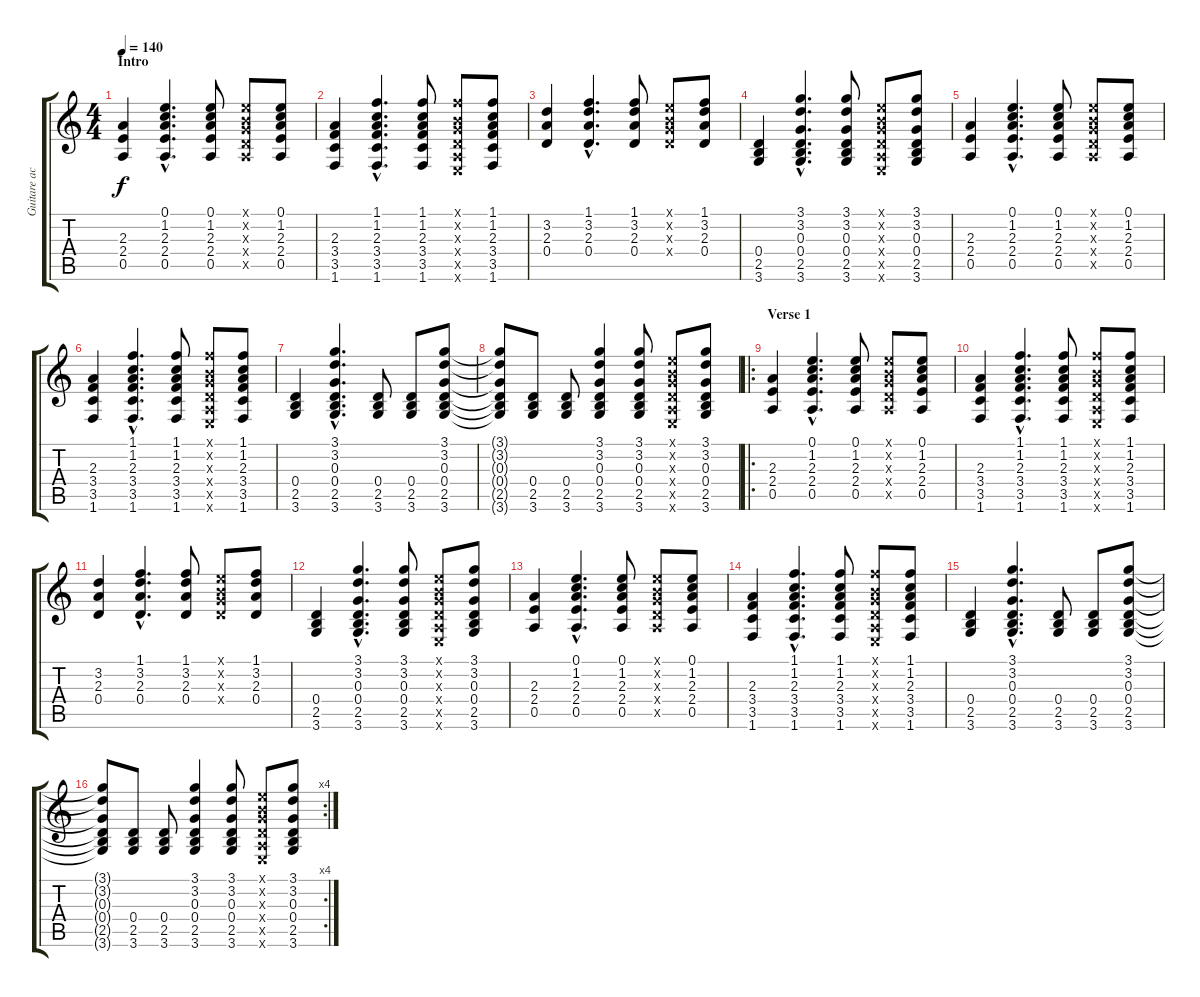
\track ("Guitare acoustique" "Guitare ac") {instrument acousticguitarsteel}
\staff {score tabs}
\tuning (E4 B3 G3 D3 A2 E2) {hide}
\ts (4 4)
\section ("" "Intro")
\tempo 140
\clef g2
\ks c
(2.3 2.4 0.5).4{dy f instrument acousticguitarsteel} (0.1{hac} 1.2{hac} 2.3{hac} 2.4{hac} 0.5{hac}).4{d} (0.1 1.2 2.3 2.4 0.5).8 (0.1{x} 0.2{x} 0.3{x} 0.4{x} 0.5{x}).8 (0.1 1.2 2.3 2.4 0.5).8 |
(2.3 3.4 3.5 1.6).4 (1.1{hac} 1.2{hac} 2.3{hac} 3.4{hac} 3.5{hac} 1.6{hac}).4{d} (1.1 1.2 2.3 3.4 3.5 1.6).8 (1.1{x} 0.2{x} 0.3{x} 0.4{x} 0.5{x} 0.6{x}).8 (1.1 1.2 2.3 3.4 3.5 1.6).8 |
(3.2 2.3 0.4).4 (1.1{hac} 3.2{hac} 2.3{hac} 0.4{hac}).4{d} (1.1 3.2 2.3 0.4).8 (0.1{x} 0.2{x} 0.3{x} 0.4{x}).8 (1.1 3.2 2.3 0.4).8 |
(0.4 2.5 3.6).4 (3.1{hac} 3.2{hac} 0.3{hac} 0.4{hac} 2.5{hac} 3.6{hac}).4{d} (3.1 3.2 0.3 0.4 2.5 3.6).8 (0.1{x} 0.2{x} 0.3{x} 0.4{x} 0.5{x} 0.6{x}).8 (3.1 3.2 0.3 0.4 2.5 3.6).8 |
(2.3 2.4 0.5).4 (0.1{hac} 1.2{hac} 2.3{hac} 2.4{hac} 0.5{hac}).4{d} (0.1 1.2 2.3 2.4 0.5).8 (0.1{x} 0.2{x} 0.3{x} 0.4{x} 0.5{x}).8 (0.1 1.2 2.3 2.4 0.5).8 |
(2.3 3.4 3.5 1.6).4 (1.1{hac} 1.2{hac} 2.3{hac} 3.4{hac} 3.5{hac} 1.6{hac}).4{d} (1.1 1.2 2.3 3.4 3.5 1.6).8 (1.1{x} 0.2{x} 0.3{x} 0.4{x} 0.5{x} 0.6{x}).8 (1.1 1.2 2.3 3.4 3.5 1.6).8 |
(0.4 2.5 3.6).4 (3.1{hac} 3.2{hac} 0.3{hac} 0.4{hac} 2.5{hac} 3.6{hac}).4{d} (0.4 2.5 3.6).8 (0.4 2.5 3.6).8 (3.1 3.2 0.3 0.4 2.5 3.6).8 |
(3.1{t} 3.2{t} 0.3{t} 0.4{t} 2.5{t} 3.6{t}).8 (0.4 2.5 3.6).8 (0.4 2.5 3.6).8 (3.1 3.2 0.3 0.4 2.5 3.6).4 (3.1 3.2 0.3 0.4 2.5 3.6).8 (0.1{x} 0.2{x} 0.3{x} 0.4{x} 0.5{x} 0.6{x}).8 (3.1 3.2 0.3 0.4 2.5 3.6).8 |
\ro
\section ("" "Verse 1")
(2.3 2.4 0.5).4 (0.1{hac} 1.2{hac} 2.3{hac} 2.4{hac} 0.5{hac}).4{d} (0.1 1.2 2.3 2.4 0.5).8 (0.1{x} 0.2{x} 0.3{x} 0.4{x} 0.5{x}).8 (0.1 1.2 2.3 2.4 0.5).8 |
(2.3 3.4 3.5 1.6).4 (1.1{hac} 1.2{hac} 2.3{hac} 3.4{hac} 3.5{hac} 1.6{hac}).4{d} (1.1 1.2 2.3 3.4 3.5 1.6).8 (1.1{x} 0.2{x} 0.3{x} 0.4{x} 0.5{x} 0.6{x}).8 (1.1 1.2 2.3 3.4 3.5 1.6).8 |
(3.2 2.3 0.4).4 (1.1{hac} 3.2{hac} 2.3{hac} 0.4{hac}).4{d} (1.1 3.2 2.3 0.4).8 (0.1{x} 0.2{x} 0.3{x} 0.4{x}).8 (1.1 3.2 2.3 0.4).8 |
(0.4 2.5 3.6).4 (3.1{hac} 3.2{hac} 0.3{hac} 0.4{hac} 2.5{hac} 3.6{hac}).4{d} (3.1 3.2 0.3 0.4 2.5 3.6).8 (0.1{x} 0.2{x} 0.3{x} 0.4{x} 0.5{x} 0.6{x}).8 (3.1 3.2 0.3 0.4 2.5 3.6).8 |
(2.3 2.4 0.5).4 (0.1{hac} 1.2{hac} 2.3{hac} 2.4{hac} 0.5{hac}).4{d} (0.1 1.2 2.3 2.4 0.5).8 (0.1{x} 0.2{x} 0.3{x} 0.4{x} 0.5{x}).8 (0.1 1.2 2.3 2.4 0.5).8 |
(2.3 3.4 3.5 1.6).4 (1.1{hac} 1.2{hac} 2.3{hac} 3.4{hac} 3.5{hac} 1.6{hac}).4{d} (1.1 1.2 2.3 3.4 3.5 1.6).8 (1.1{x} 0.2{x} 0.3{x} 0.4{x} 0.5{x} 0.6{x}).8 (1.1 1.2 2.3 3.4 3.5 1.6).8 |
(0.4 2.5 3.6).4 (3.1{hac} 3.2{hac} 0.3{hac} 0.4{hac} 2.5{hac} 3.6{hac}).4{d} (0.4 2.5 3.6).8 (0.4 2.5 3.6).8 (3.1 3.2 0.3 0.4 2.5 3.6).8 |
\rc 4
(3.1{t} 3.2{t} 0.3{t} 0.4{t} 2.5{t} 3.6{t}).8 (0.4 2.5 3.6).8 (0.4 2.5 3.6).8 (3.1 3.2 0.3 0.4 2.5 3.6).4 (3.1 3.2 0.3 0.4 2.5 3.6).8 (0.1{x} 0.2{x} 0.3{x} 0.4{x} 0.5{x} 0.6{x}).8 (3.1 3.2 0.3 0.4 2.5 3.6).8
